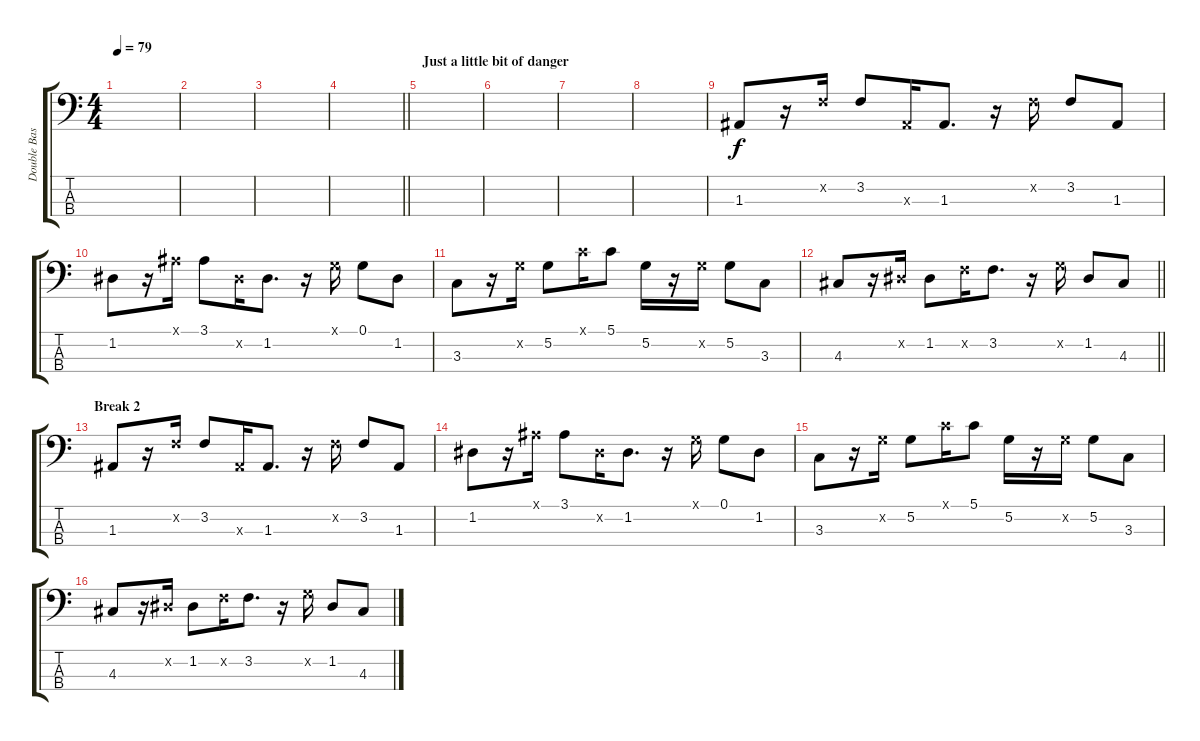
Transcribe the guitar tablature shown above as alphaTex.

\track ("Double Bass" "Double Bas") {instrument acousticbass}
\staff {score tabs}
\tuning (G2 D2 A1 E1) {hide}
\ts (4 4)
\tempo 79
\clef f4
\ks c
|
|
|
\barLineRight lightlight
|
\section ("" "Just a little bit of danger")
|
|
|
|
1.3.8 r.16 3.2{x}.16 3.2.8 1.3{x}.16 1.3.8{d} r.16 3.2{x}.16 3.2.8 1.3.8 |
1.2.8 r.16 3.1{x}.16 3.1.8 1.2{x}.16 1.2.8{d} r.16 0.1{x}.16 0.1.8 1.2.8 |
3.3.8 r.16 5.2{x}.16 5.2.8 5.1{x}.16 5.1.8 5.2.16 r.16 5.2{x}.16 5.2.8 3.3.8 |
\barLineRight lightlight
4.3.8 r.16 1.2{x}.16 1.2.8 3.2{x}.16 3.2.8{d} r.16 5.2{x}.16 1.2.8 4.3.8 |
\section ("" "Break 2")
1.3.8 r.16 3.2{x}.16 3.2.8 1.3{x}.16 1.3.8{d} r.16 3.2{x}.16 3.2.8 1.3.8 |
1.2.8 r.16 3.1{x}.16 3.1.8 1.2{x}.16 1.2.8{d} r.16 0.1{x}.16 0.1.8 1.2.8 |
3.3.8 r.16 5.2{x}.16 5.2.8 5.1{x}.16 5.1.8 5.2.16 r.16 5.2{x}.16 5.2.8 3.3.8 |
4.3.8 r.16 1.2{x}.16 1.2.8 3.2{x}.16 3.2.8{d} r.16 5.2{x}.16 1.2.8 4.3.8
